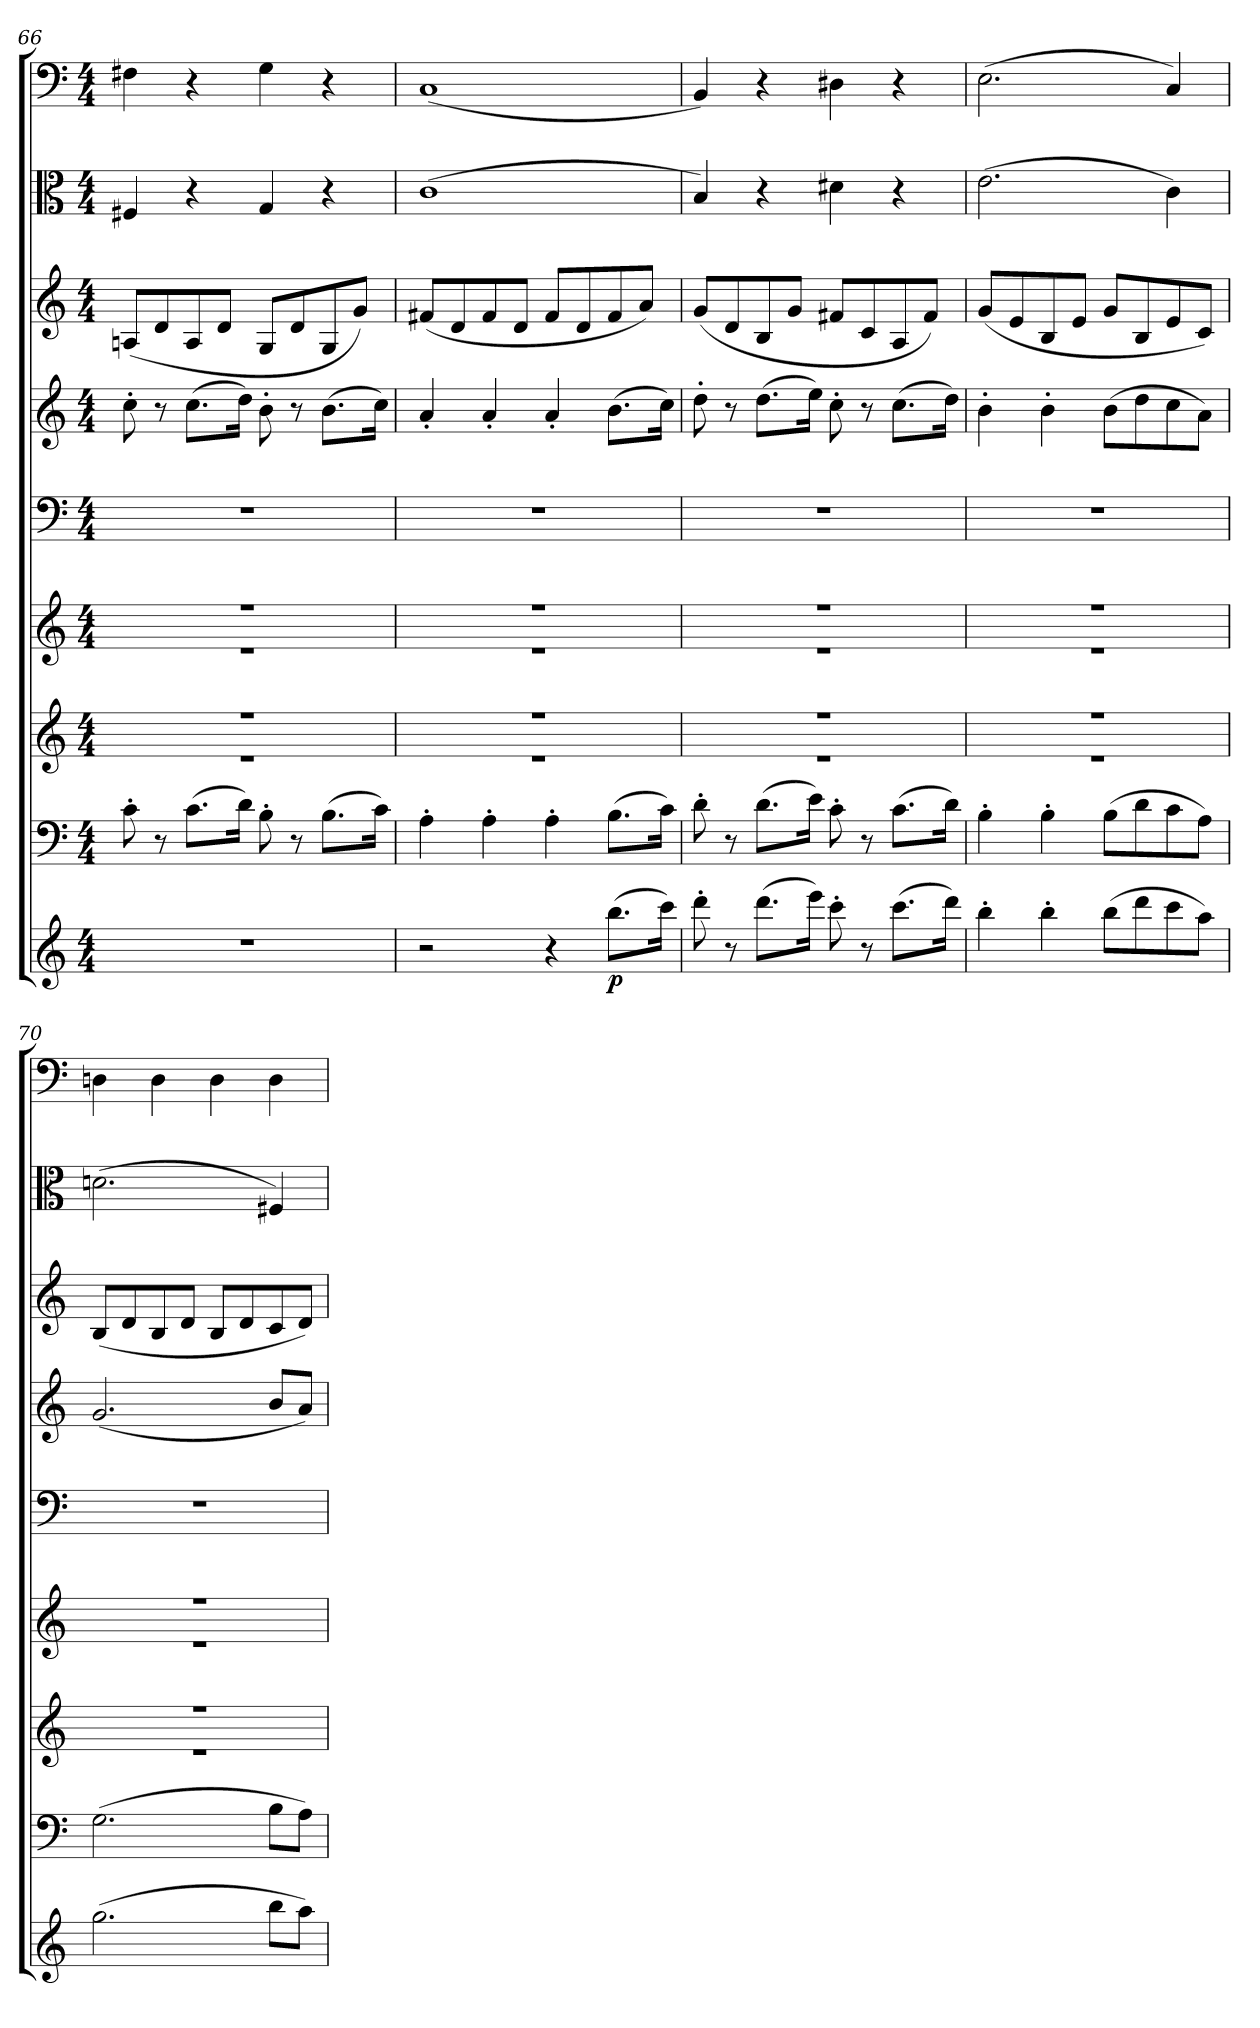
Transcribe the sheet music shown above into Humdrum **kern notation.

**kern	**dynam	**kern	**kern	**kern	**kern	**kern	**kern	**kern	**kern
*part9	*part9	*part8	*part7	*part6	*part5	*part4	*part3	*part2	*part1
*staff9	*staff9	*staff8	*staff7	*staff6	*staff5	*staff4	*staff3	*staff2	*staff1
*clefG2	*	*clefF4	*clefG2	*clefG2	*clefF4	*clefG2	*clefG2	*clefC3	*clefF4
*k[]	*	*k[]	*k[]	*k[]	*k[]	*k[]	*k[]	*k[]	*k[]
*C:	*	*C:	*C:	*C:	*C:	*C:	*C:	*C:	*C:
*M4/4	*	*M4/4	*M4/4	*M4/4	*M4/4	*M4/4	*M4/4	*M4/4	*M4/4
=66	=66	=66	=66	=66	=66	=66	=66	=66	=66
*	*	*	*^	*^	*	*	*	*	*
1r	.	8c'\	1r	1r	1r	1r	1r	8cc'\	(8An/L	4F#X/	4F#X\
.	.	8r	.	.	.	.	.	8r	8d/	.	.
.	.	(8.c\L	.	.	.	.	.	(8.cc\L	8A/	4r	4r
.	.	.	.	.	.	.	.	.	8d/J	.	.
.	.	16d\Jk)	.	.	.	.	.	16dd\Jk)	.	.	.
.	.	8B'\	.	.	.	.	.	8b'\	8G/L	4G/	4G\
.	.	8r	.	.	.	.	.	8r	8d/	.	.
.	.	(8.B\L	.	.	.	.	.	(8.b\L	8G/	4r	4r
.	.	.	.	.	.	.	.	.	8g/J)	.	.
.	.	16c\Jk)	.	.	.	.	.	16cc\Jk)	.	.	.
=67	=67	=67	=67	=67	=67	=67	=67	=67	=67	=67	=67
2r	.	4A'\	1r	1r	1r	1r	1r	4a'/	(8f#X/L	(1c\	(1C/
.	.	.	.	.	.	.	.	.	8d/	.	.
.	.	4A'\	.	.	.	.	.	4a'/	8f#/	.	.
.	.	.	.	.	.	.	.	.	8d/J	.	.
4r	.	4A'\	.	.	.	.	.	4a'/	8f#/L	.	.
.	.	.	.	.	.	.	.	.	8d/	.	.
(8.bb\L	p	(8.B\L	.	.	.	.	.	(8.b\L	8f#/	.	.
.	.	.	.	.	.	.	.	.	8a/J)	.	.
16ccc\Jk)	.	16c\Jk)	.	.	.	.	.	16cc\Jk)	.	.	.
=68	=68	=68	=68	=68	=68	=68	=68	=68	=68	=68	=68
8ddd'\	.	8d'\	1r	1r	1r	1r	1r	8dd'\	(8g/L	4B/)	4BB/)
8r	.	8r	.	.	.	.	.	8r	8d/	.	.
(8.ddd\L	.	(8.d\L	.	.	.	.	.	(8.dd\L	8B/	4r	4r
.	.	.	.	.	.	.	.	.	8g/J	.	.
16eee\Jk)	.	16e\Jk)	.	.	.	.	.	16ee\Jk)	.	.	.
8ccc'\	.	8c'\	.	.	.	.	.	8cc'\	8f#X/L	4d#X\	4D#X\
8r	.	8r	.	.	.	.	.	8r	8c/	.	.
(8.ccc\L	.	(8.c\L	.	.	.	.	.	(8.cc\L	8A/	4r	4r
.	.	.	.	.	.	.	.	.	8f#/J)	.	.
16ddd\Jk)	.	16d\Jk)	.	.	.	.	.	16dd\Jk)	.	.	.
=69	=69	=69	=69	=69	=69	=69	=69	=69	=69	=69	=69
4bb'\	.	4B'\	1r	1r	1r	1r	1r	4b'\	(8g/L	(2.e\	(2.E\
.	.	.	.	.	.	.	.	.	8e/	.	.
4bb'\	.	4B'\	.	.	.	.	.	4b'\	8B/	.	.
.	.	.	.	.	.	.	.	.	8e/J	.	.
(8bb\L	.	(8B\L	.	.	.	.	.	(8b\L	8g/L	.	.
8ddd\	.	8d\	.	.	.	.	.	8dd\	8B/	.	.
8ccc\	.	8c\	.	.	.	.	.	8cc\	8e/	4c\)	4C/)
8aa\J)	.	8A\J)	.	.	.	.	.	8a\J)	8c/J)	.	.
=70	=70	=70	=70	=70	=70	=70	=70	=70	=70	=70	=70
(2.gg\	.	(2.G\	1r	1r	1r	1r	1r	(2.g/	(8B/L	(2.dn\	4Dn\
.	.	.	.	.	.	.	.	.	8d/	.	.
.	.	.	.	.	.	.	.	.	8B/	.	4D\
.	.	.	.	.	.	.	.	.	8d/J	.	.
.	.	.	.	.	.	.	.	.	8B/L	.	4D\
.	.	.	.	.	.	.	.	.	8d/	.	.
8bb\L	.	8B\L	.	.	.	.	.	8b/L	8c/	4F#X/)	4D\
8aa\J)	.	8A\J)	.	.	.	.	.	8a/J)	8d/J)	.	.
*	*	*	*v	*v	*	*	*	*	*	*	*
*	*	*	*	*v	*v	*	*	*	*	*
=	=	=	=	=	=	=	=	=	=
*-	*-	*-	*-	*-	*-	*-	*-	*-	*-
